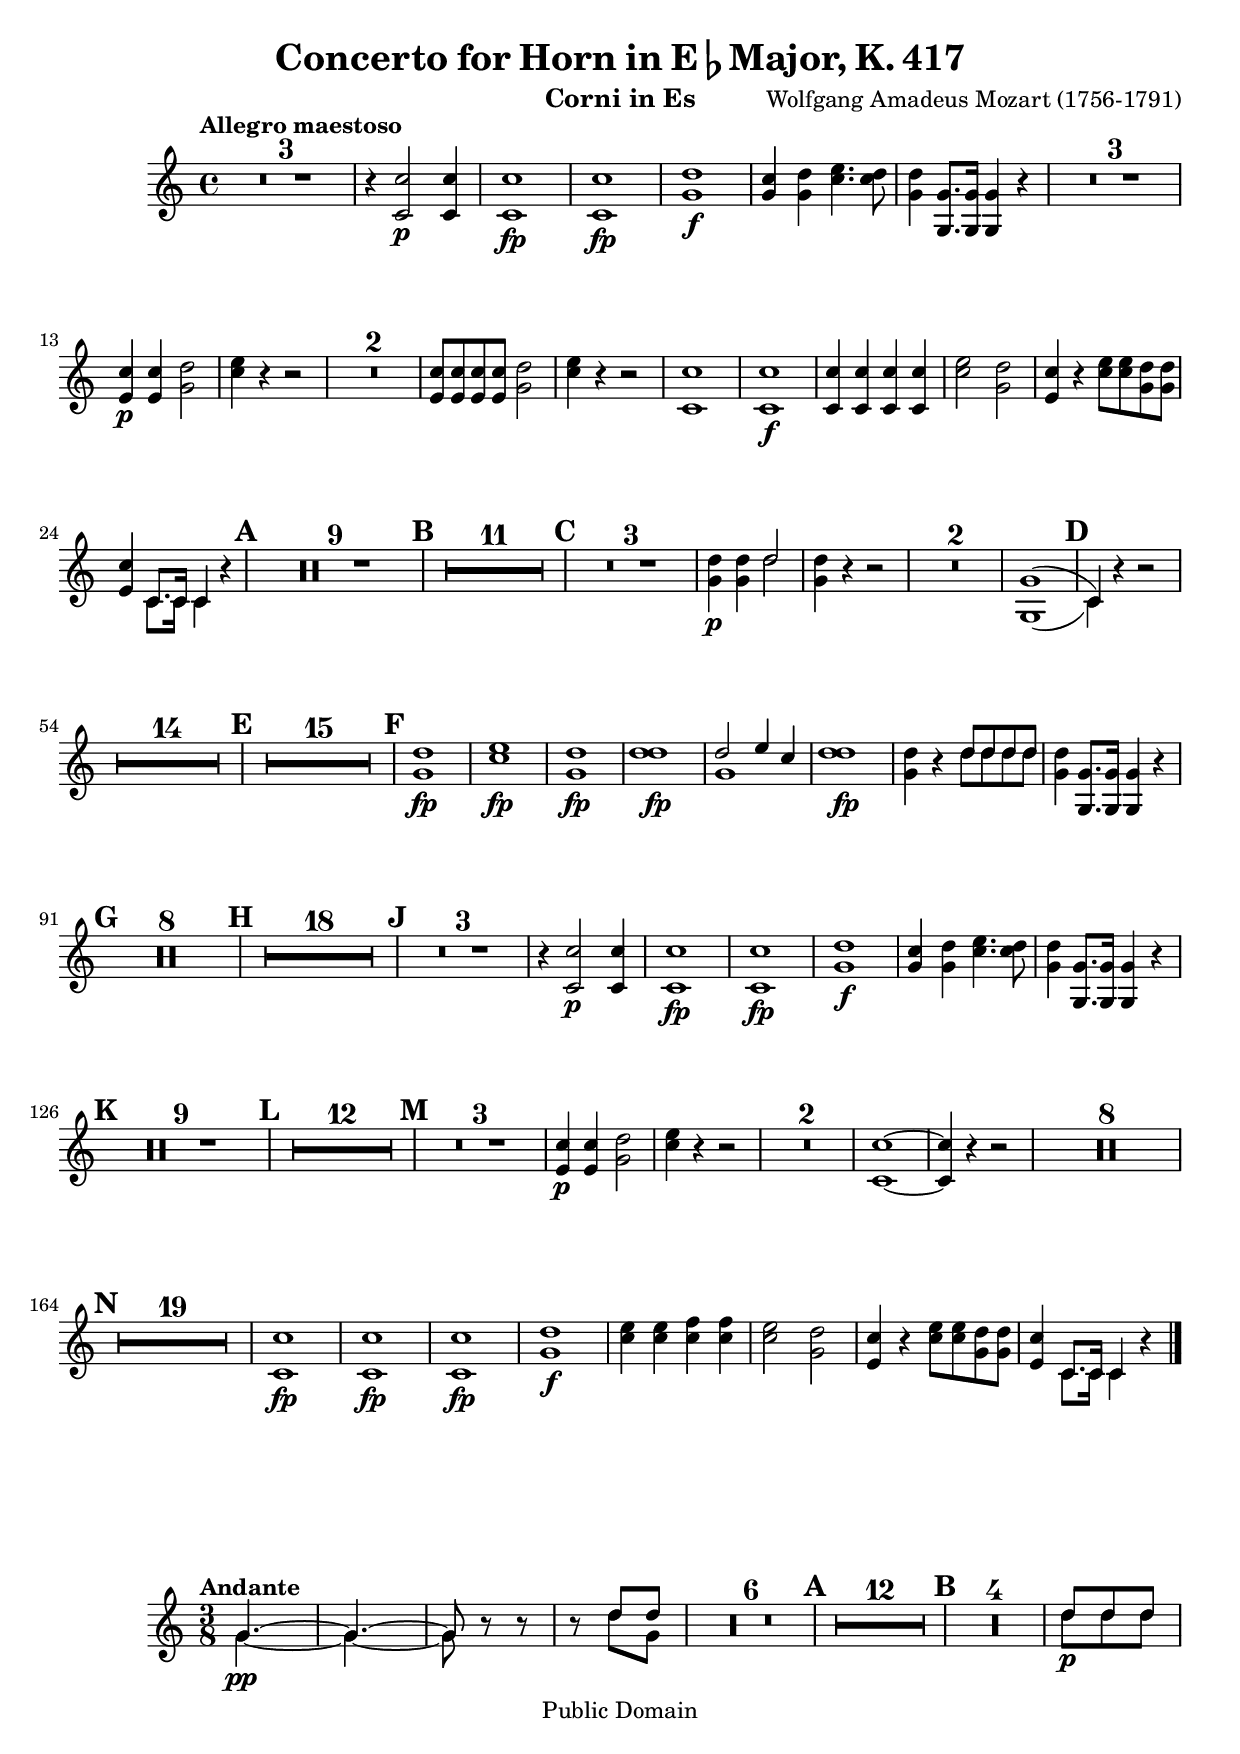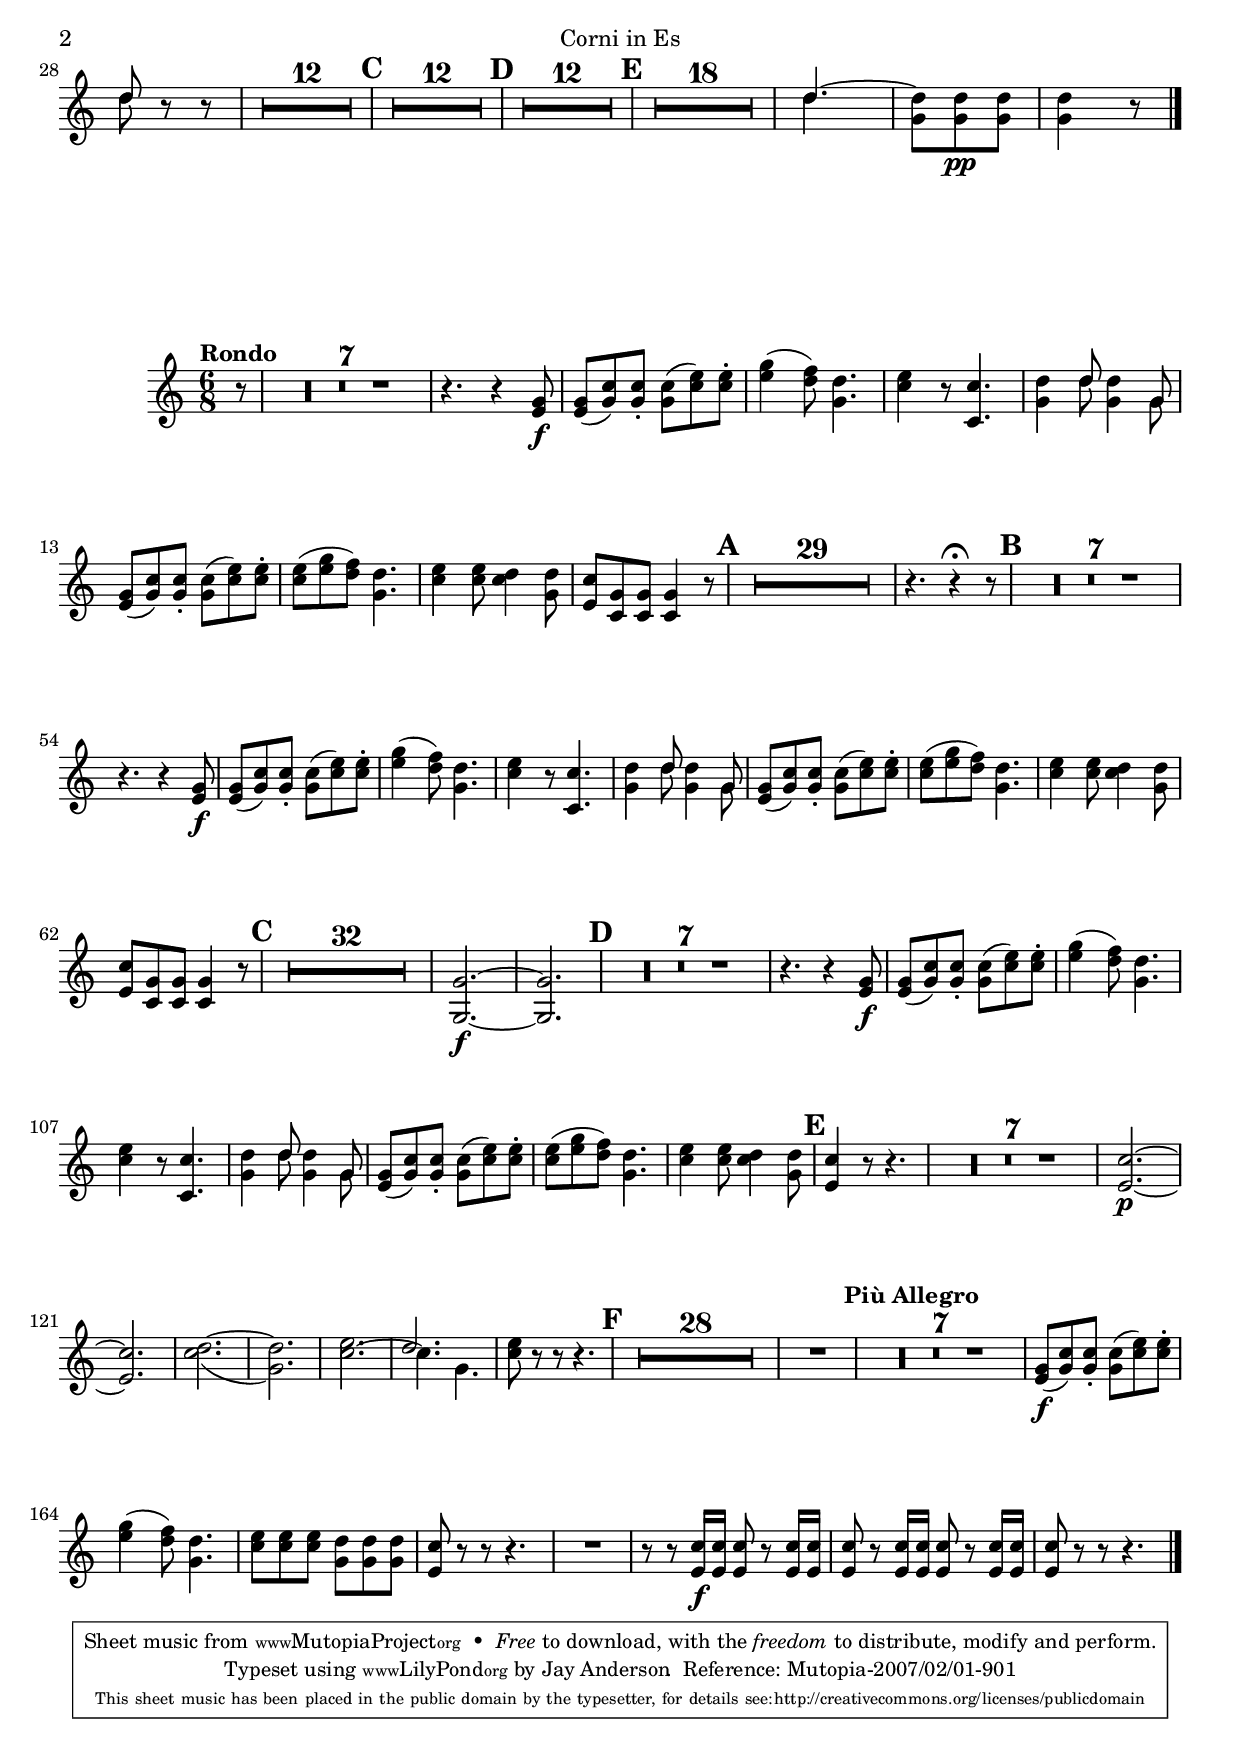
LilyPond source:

\version "2.13.10"

\include "defs.lyi"
\version "2.13.10"

hornsMvtI = \relative c''
{
  \key c \major
  \transposition ees
  R1*3 |
  r4 <c c,>2\p <c c,>4 |
  <c c,>1\fp |
  <c c,>\fp |
  <d g,>\f |
  <c g>4 <d g,> <e c>4. <d c>8 |
  <d g,>4 <g, g,>8. <g g,>16 <g g,>4 r |
  R1*3 |
  <c e,>4\p <c e,> <d g,>2 |
  <e c>4 r r2 |
  R1*2 |
  <c e,>8 <c e,> <c e,> <c e,> <d g,>2 |
  <e c>4 r r2 |
  <c c,>1 |
  <c c,>\f |
  <c c,>4 <c c,> <c c,> <c c,> |
  <e c>2 <d g,> |
  <c e,>4 r <e c>8 <e c> <d g,> <d g,> |
  <c e,>4 << {c,8. c16 c4} \\ {c8. c16 c4} >> r4 |

  %solo
  R1*23 |
  <d' g,>4\p <d g,> << d2 \\ d >> |
  <d g,>4 r r2 |
  R1*2 |
  << {g,1( | c,4)} \\ {g1( | c4)} >> r4 r2 |
  R1*29 |

  %tutti
  <d' g,>1\fp |
  <e c>1\fp |
  <d g,>1\fp |
  <d d>1\fp |
  << {d2 e4 c} \\ {g1} >> |
  <d' d>1\fp |
  <d g,>4 r << {d8 d d d} \\ {d d d d} >> |
  <d g,>4 <g, g,>8. <g g,>16 <g g,>4 r |

  %solo
  R1*29 |
  r4 <c c,>2\p <c c,>4 |
  <c c,>1\fp |
  <c c,>\fp |
  <d g,>\f |
  <c g>4 <d g,> <e c>4. <d c>8 |
  <d g,>4 <g, g,>8. <g g,>16 <g g,>4 r |
  R1*24 |
  <c e,>4\p <c e,> <d g,>2 |
  <e c>4 r r2 |
  R1*2 |
  <c c,>1~ | <c c,>4 r r2 |
  R1*27 |
  <c c,>1\fp |
  <c c,>1\fp |
  <c c,>1\fp |
  <d g,>1\f |
  <e c>4 <e c> <f c> <f c> |
  <e c>2 <d g,> |
  <c e,>4 r <e c>8 <e c> <d g,> <d g,> |
  <c e,>4 << {c,8. c16 c4} \\ {c8. c16 c4} >> r4 |
}


\version "2.13.10"

\include "defs.lyi"

hornsMvtII = \relative c''
{
  \key c \major
  \transposition ees
  << { g4.~ | g~ | g8 } \\ { g4.~\pp | g~ | g8 }
  >> r8 r |
  r << {d' d} \\ {d g,} >> |
  R4.*22 |
  << {d'8 d d | d} \\ {d\p d d | d} >> r8 r |
  R4.*54 |
  <<
    {\voiceOne d4.~}
    \new Voice {\voiceTwo d4.}
  >> \oneVoice |
  <d g,>8 <d g,>\pp <d g,> |
  <d g,>4 r8 |
}


\version "2.13.10"

\include "defs.lyi"

hornsMvtIIIMain = \relative c''
{
  r4. r4 <g e>8\f |
  <g e>( <c g>) <c g>-. <c g>( <e c>) <e c>-. |
  <g e>4( <f d>8) <d g,>4. |
  <e c>4 r8 <c c,>4. |
  <d g,>4 << d8 \\ d >> <d g,>4 << g,8 \\ g >> |
  <g e>( <c g>) <c g>-. <c g>( <e c>) <e c>-. |
  <e c>( <g e> <f d>) <d g,>4. |
  <e c>4 <e c>8 <d c>4 <d g,>8 |
}

hornsMvtIIIMainEnd = \relative c''
{
  <c e,> <g c,> <g c,> <g c,>4 r8 |
}

hornsMvtIII = \relative c''
{
  \key c \major
  \transposition ees
  r8
  R2.*7 |
  \hornsMvtIIIMain
  \hornsMvtIIIMainEnd
  R2.*29 |
  r4. r4\fermata r8 |
  R2.*7 |
  \hornsMvtIIIMain
  \hornsMvtIIIMainEnd
  R2.*32 |
  <g g,>2.~\f | <g g,> |
  R2.*7 |
  \hornsMvtIIIMain
  <c e,>4 r8 r4. |
  R2.*7 |
  <c e,>2.~\p | <c e,> |
  <d~ c>_( | <d g,>) |
  <e c~> |
  <<
    \new Voice {\voiceOne d2.}
    {\voiceTwo c4. g}
  >> \oneVoice |
  <e' c>8 r r r4. |
  R2.*36 |
  <g, e>8(\f <c g>) <c g>-. <c g>( <e c>) <e c>-. |
  <g e>4( <f d>8) <d g,>4. |
  <e c>8 <e c> <e c> <d g,> <d g,> <d g,> |
  <c e,> r r r4. |
  R2. |
  r8 r <c e,>16\f <c e,> <c e,>8
    \repeat unfold 3 {r <c e,>16 <c e,> <c e,>8} r8 r r4. |
}



instrument = "Corni in Es"

\paper
{
  ragged-last-bottom = ##f
}

\book
{
  \include "Header.lyi"
  \score
  {
    \new Staff
    {
      \set Score.skipBars = ##t
      << \hornsMvtI \outlineMvtI >>
    }
  }
  \score
  {
    \new Staff
    {
      \set Score.skipBars = ##t
      << \hornsMvtII \outlineMvtII >>
    }
  }
  \score
  {
    \new Staff
    {
      \set Score.skipBars = ##t
      << \hornsMvtIII \outlineMvtIII >>
    }
  }
}

